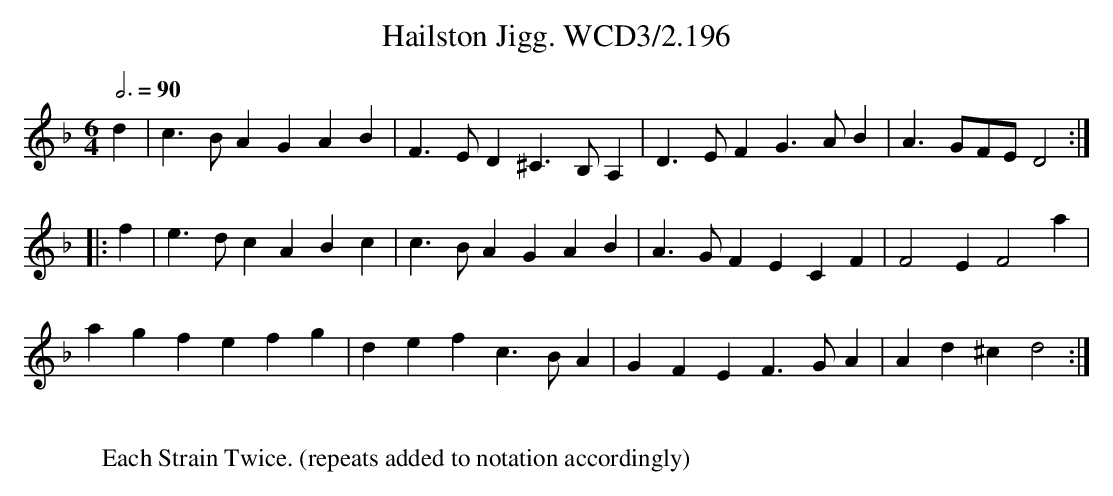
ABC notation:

X:1
T:Hailston Jigg. WCD3/2.196
M:6/4
L:1/4
Q:3/4=90
K:Dm
d|c3/B/A GAB|F3/E/D ^C3/B,/A,|D3/E/F G3/A/B|A3/G/F/E/ D2:|
|:f|e3/d/c ABc|c3/B/A GAB|A3/G/F ECF|F2E F2a|
agf efg|def c3/B/A|GFE F3/G/A|Ad^c d2:|
W:
W:Each Strain Twice. (repeats added to notation accordingly)
